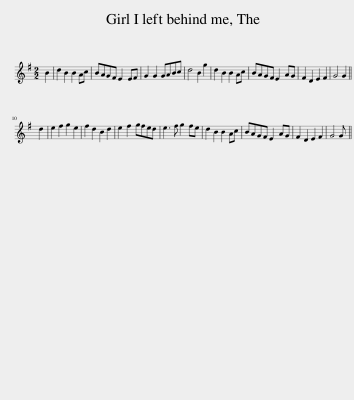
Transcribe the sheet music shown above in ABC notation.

X:1
L:1/8
M:2/2
I:linebreak $
K:G
V:1 treble
V:1
 B2 | d2 B2 B2 Ac | BAGF E2 EF | G2 G2 GABc | d4 B2 g2 | %5
 d2 B2 B2 Ac | BAGF E2 AG | F2 D2 E2 F2 | G4 G2 ||$ d2 | %10
 e2 f2 g2 e2 | f2 d2 B2 d2 | e2 f2 gfed | e3 f g2 fe | d2 B2 B2 Ac | %15
 BAGF E2 AG | F2 D2 E2 F2 | G4 G || %18
